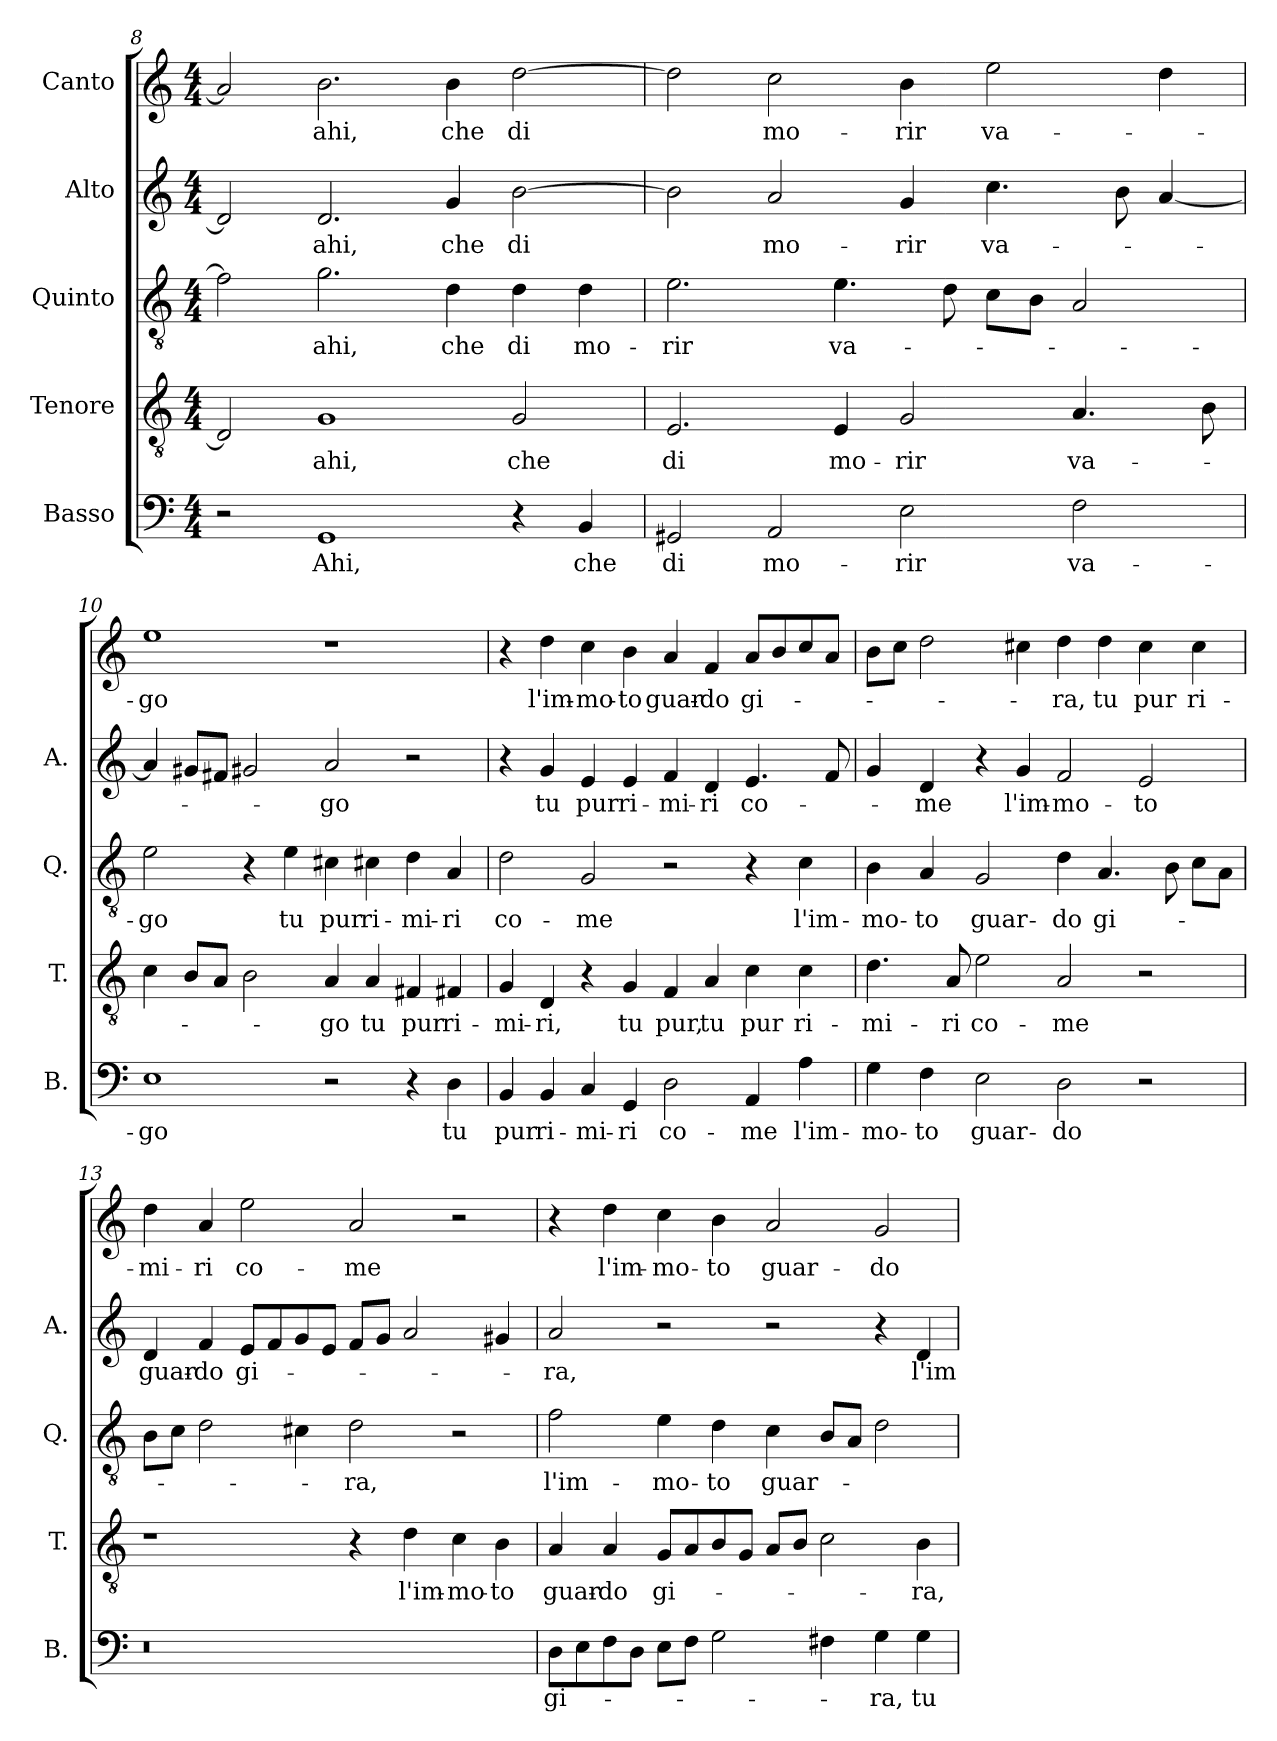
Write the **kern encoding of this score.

**kern	**text	**kern	**text	**kern	**text	**kern	**text	**kern	**text
*part5	*part5	*part4	*part4	*part3	*part3	*part2	*part2	*part1	*part1
*staff5	*staff5	*staff4	*staff4	*staff3	*staff3	*staff2	*staff2	*staff1	*staff1
*I"Basso	*	*I"Tenore	*	*I"Quinto	*	*I"Alto	*	*I"Canto	*
*I'B.	*	*I'T.	*	*I'Q.	*	*I'A.	*	*	*
*clefF4	*	*clefGv2	*	*clefGv2	*	*clefG2	*	*clefG2	*
*k[]	*	*k[]	*	*k[]	*	*k[]	*	*k[]	*
*C:	*	*C:	*	*C:	*	*C:	*	*C:	*
*M4/4	*	*M4/4	*	*M4/4	*	*M4/4	*	*M4/4	*
=8	=8	=8	=8	=8	=8	=8	=8	=8	=8
2r	.	2D/]	.	2f#\]	.	2d/]	.	2a/]	.
1GG/	Ahi,	1G/	ahi,	2.g\	ahi,	2.d/	ahi,	2.b\	ahi,
.	.	.	.	4d\	che	4g/	che	4b\	che
4r	.	2G/	che	4d\	di	[2b\	di	[2dd\	di
4BB/	che	.	.	4d\	mo-	.	.	.	.
=9	=9	=9	=9	=9	=9	=9	=9	=9	=9
2GG#X/	di	2.E/	di	2.e\	-rir	2b\]	.	2dd\]	.
2AA/	mo-	.	.	.	.	2a/	mo-	2cc\	mo-
.	.	4E/	mo-	4.e\	va-	.	.	.	.
2E\	-rir	2G/	-rir	.	.	4g/	-rir	4b\	-rir
.	.	.	.	8d\	.	.	.	.	.
.	.	.	.	8c\L	.	4.cc\	va-	2ee\	va-
.	.	.	.	8B\J	.	.	.	.	.
2F\	va-	4.A/	va-	2A/	.	.	.	.	.
.	.	.	.	.	.	8b\	.	.	.
.	.	.	.	.	.	[4a/	.	4dd\	.
.	.	8B\	.	.	.	.	.	.	.
=10	=10	=10	=10	=10	=10	=10	=10	=10	=10
1E\	-go	4c\	.	2e\	-go	4a/]	.	1ee\	-go
.	.	8B/L	.	.	.	8g#X/L	.	.	.
.	.	8A/J	.	.	.	8f#X/J	.	.	.
.	.	2B\	.	4r	.	2g#X/	.	.	.
.	.	.	.	4e\	tu	.	.	.	.
2r	.	4A/	-go	4c#X\	pur	2a/	-go	1r	.
.	.	4A/	tu	4c#X\	ri-	.	.	.	.
4r	.	4F#X/	pur	4d\	-mi-	2r	.	.	.
4D\	tu	4F#X/	ri-	4A/	-ri	.	.	.	.
=11	=11	=11	=11	=11	=11	=11	=11	=11	=11
4BB/	pur	4G/	-mi-	2d\	co-	4r	.	4r	.
4BB/	ri-	4D/	-ri,	.	.	4g/	tu	4dd\	l'im-
4C/	-mi-	4r	.	2G/	-me	4e/	pur	4cc\	-mo-
4GG/	-ri	4G/	tu	.	.	4e/	ri-	4b\	-to
2D\	co-	4F/	pur,	2r	.	4f/	-mi-	4a/	guar-
.	.	4A/	tu	.	.	4d/	-ri	4f/	-do
4AA/	-me	4c\	pur	4r	.	4.e/	co-	8a/L	gi-
.	.	.	.	.	.	.	.	8b/	.
4A\	l'im-	4c\	ri-	4c\	l'im-	.	.	8cc/	.
.	.	.	.	.	.	8f/	.	8a/J	.
=12	=12	=12	=12	=12	=12	=12	=12	=12	=12
4G\	-mo-	4.d\	-mi-	4B\	-mo-	4g/	.	8b\L	.
.	.	.	.	.	.	.	.	8cc\J	.
4F\	-to	.	.	4A/	-to	4d/	-me	2dd\	.
.	.	8A/	-ri	.	.	.	.	.	.
2E\	guar-	2e\	co-	2G/	guar-	4r	.	.	.
.	.	.	.	.	.	4g/	l'im-	4cc#X\	.
2D\	-do	2A/	-me	4d\	-do	2f/	-mo-	4dd\	-ra,
.	.	.	.	4.A/	gi-	.	.	4dd\	tu
2r	.	2r	.	.	.	2e/	-to	4cc#\	pur
.	.	.	.	8B\	.	.	.	.	.
.	.	.	.	8c\L	.	.	.	4cc#\	ri-
.	.	.	.	8A\J	.	.	.	.	.
=13	=13	=13	=13	=13	=13	=13	=13	=13	=13
!LO:N:vis=0	!	!	!	!	!	!	!	!	!
1r	.	1r	.	8B\L	.	4d/	guar-	4dd\	-mi-
.	.	.	.	8c\J	.	.	.	.	.
.	.	.	.	2d\	.	4f/	-do	4a/	-ri
.	.	.	.	.	.	8e/L	gi-	2ee\	co-
.	.	.	.	.	.	8f/	.	.	.
.	.	.	.	4c#X\	.	8g/	.	.	.
.	.	.	.	.	.	8e/J	.	.	.
1ryy	.	4r	.	2d\	-ra,	8f/L	.	2a/	-me
.	.	.	.	.	.	8g/J	.	.	.
.	.	4d\	l'im-	.	.	2a/	.	.	.
.	.	4c\	-mo-	2r	.	.	.	2r	.
.	.	4B\	-to	.	.	4g#X/	.	.	.
=14	=14	=14	=14	=14	=14	=14	=14	=14	=14
8D\L	gi-	4A/	guar-	2f\	l'im-	2a/	-ra,	4r	.
8E\	.	.	.	.	.	.	.	.	.
8F\	.	4A/	-do	.	.	.	.	4dd\	l'im-
8D\J	.	.	.	.	.	.	.	.	.
8E\L	.	8G/L	gi-	4e\	-mo-	2r	.	4cc\	-mo-
8F\J	.	8A/	.	.	.	.	.	.	.
2G\	.	8B/	.	4d\	-to	.	.	4b\	-to
.	.	8G/J	.	.	.	.	.	.	.
.	.	8A/L	.	4c\	guar-	2r	.	2a/	guar-
.	.	8B/J	.	.	.	.	.	.	.
4F#X\	.	2c\	.	8B/L	.	.	.	.	.
.	.	.	.	8A/J	.	.	.	.	.
4G\	-ra,	.	.	2d\	.	4r	.	2g/	-do
4G\	tu	4B\	-ra,	.	.	4d/	l'im-	.	.
=	=	=	=	=	=	=	=	=	=
*-	*-	*-	*-	*-	*-	*-	*-	*-	*-
